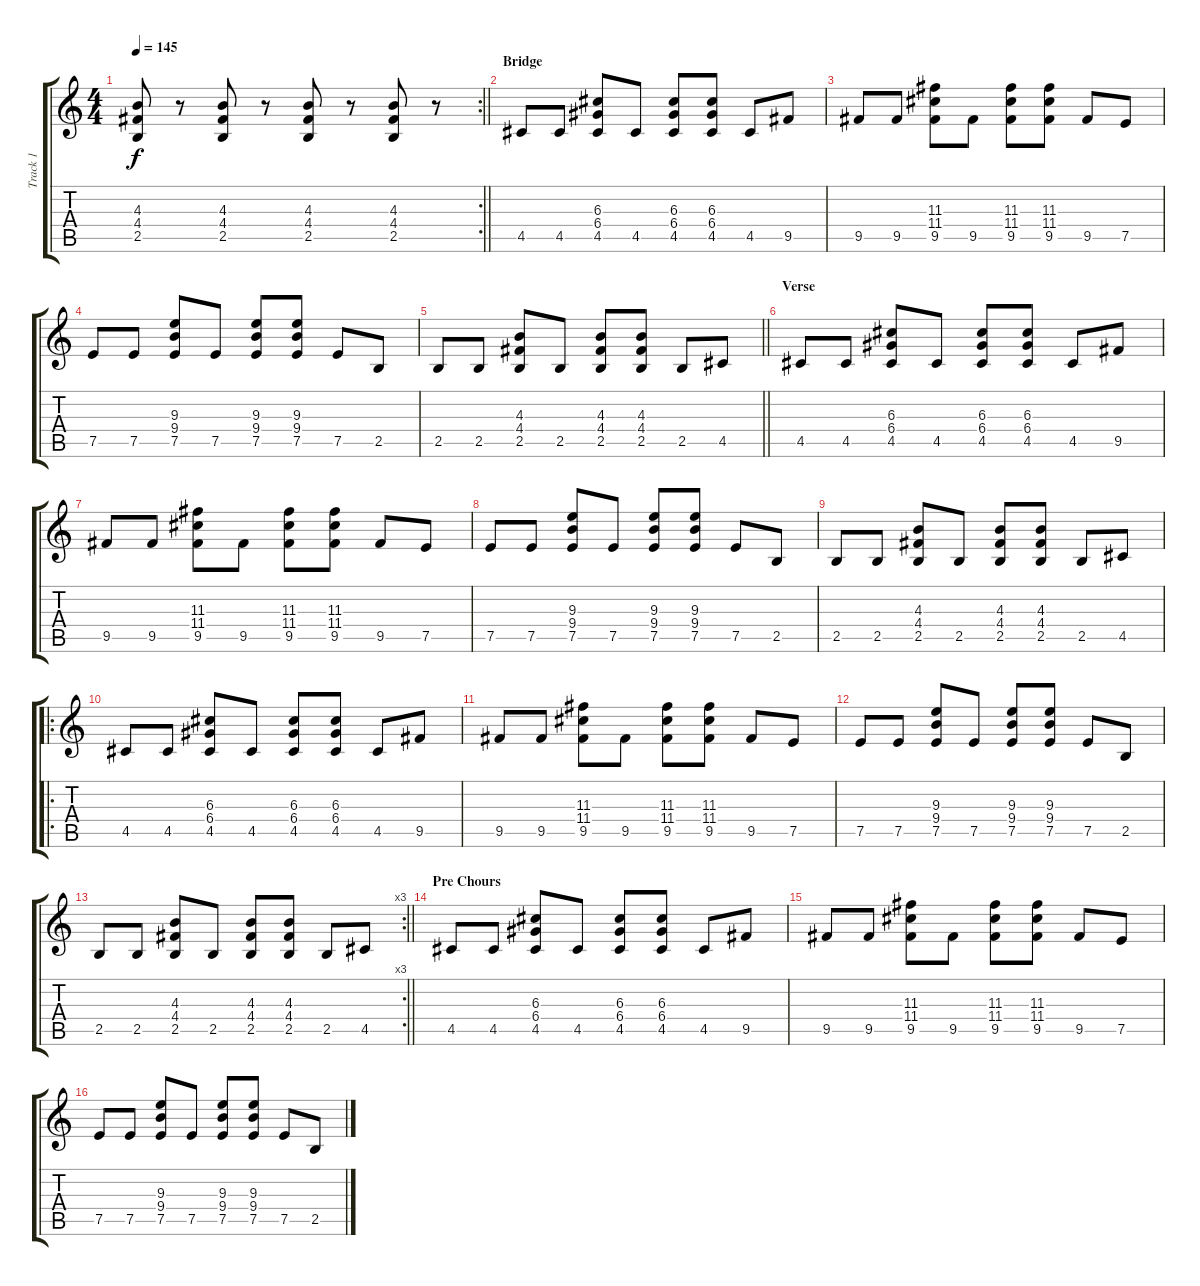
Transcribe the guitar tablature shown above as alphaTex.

\track ("Track 1" "Track 1") {instrument electricguitarclean}
\staff {score tabs}
\tuning (E4 B3 G3 D3 A2 E2) {hide}
\rc 2
\ts (4 4)
\tempo 145
\clef g2
\barLineRight lightlight
\ks c
(4.3 4.4 2.5).8{dy f} r.8 (4.3 4.4 2.5).8 r.8 (4.3 4.4 2.5).8 r.8 (4.3 4.4 2.5).8 r.8 |
\section ("" "Bridge")
4.5.8 4.5.8 (6.3 6.4 4.5).8 4.5.8 (6.3 6.4 4.5).8 (6.3 6.4 4.5).8 4.5.8 9.5.8 |
9.5.8 9.5.8 (11.3 11.4 9.5).8 9.5.8 (11.3 11.4 9.5).8 (11.3 11.4 9.5).8 9.5.8 7.5.8 |
7.5.8 7.5.8 (9.3 9.4 7.5).8 7.5.8 (9.3 9.4 7.5).8 (9.3 9.4 7.5).8 7.5.8 2.5.8 |
\barLineRight lightlight
2.5.8 2.5.8 (4.3 4.4 2.5).8 2.5.8 (4.3 4.4 2.5).8 (4.3 4.4 2.5).8 2.5.8 4.5.8 |
\section ("" "Verse")
4.5.8 4.5.8 (6.3 6.4 4.5).8 4.5.8 (6.3 6.4 4.5).8 (6.3 6.4 4.5).8 4.5.8 9.5.8 |
9.5.8 9.5.8 (11.3 11.4 9.5).8 9.5.8 (11.3 11.4 9.5).8 (11.3 11.4 9.5).8 9.5.8 7.5.8 |
7.5.8 7.5.8 (9.3 9.4 7.5).8 7.5.8 (9.3 9.4 7.5).8 (9.3 9.4 7.5).8 7.5.8 2.5.8 |
2.5.8 2.5.8 (4.3 4.4 2.5).8 2.5.8 (4.3 4.4 2.5).8 (4.3 4.4 2.5).8 2.5.8 4.5.8 |
\ro
4.5.8 4.5.8 (6.3 6.4 4.5).8 4.5.8 (6.3 6.4 4.5).8 (6.3 6.4 4.5).8 4.5.8 9.5.8 |
9.5.8 9.5.8 (11.3 11.4 9.5).8 9.5.8 (11.3 11.4 9.5).8 (11.3 11.4 9.5).8 9.5.8 7.5.8 |
7.5.8 7.5.8 (9.3 9.4 7.5).8 7.5.8 (9.3 9.4 7.5).8 (9.3 9.4 7.5).8 7.5.8 2.5.8 |
\rc 3
\barLineRight lightlight
2.5.8 2.5.8 (4.3 4.4 2.5).8 2.5.8 (4.3 4.4 2.5).8 (4.3 4.4 2.5).8 2.5.8 4.5.8 |
\section ("" "Pre Chours")
4.5.8 4.5.8 (6.3 6.4 4.5).8 4.5.8 (6.3 6.4 4.5).8 (6.3 6.4 4.5).8 4.5.8 9.5.8 |
9.5.8 9.5.8 (11.3 11.4 9.5).8 9.5.8 (11.3 11.4 9.5).8 (11.3 11.4 9.5).8 9.5.8 7.5.8 |
7.5.8 7.5.8 (9.3 9.4 7.5).8 7.5.8 (9.3 9.4 7.5).8 (9.3 9.4 7.5).8 7.5.8 2.5.8
